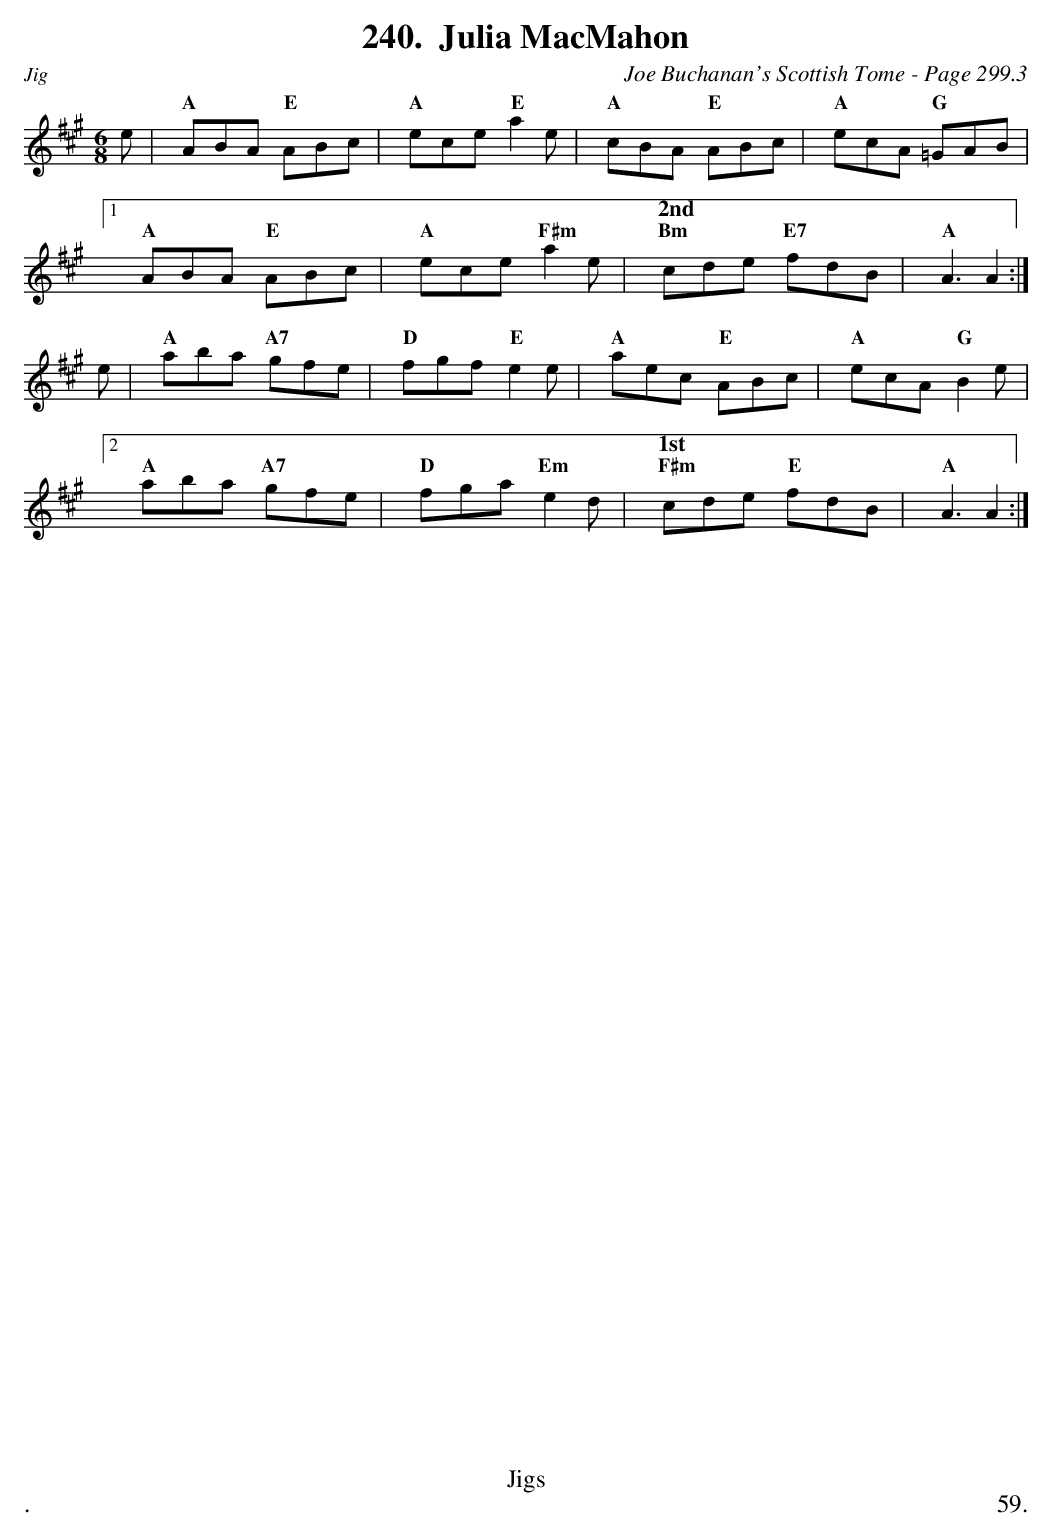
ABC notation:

X:1
T:Julia MacMahon
C:Joe Buchanan's Scottish Tome - Page 299.3
L:1/8
M:6/8
K:A
e | "A"ABA "E"ABc | "A"ece "E"a2 e | "A"cBA "E"ABc | "A"ecA "G"=GAB |
[1"A"ABA "E"ABc | "A"ece "F#m"a2 e | "^2nd""Bm"cde "E7"fdB | "A"A3 A2 :|
e | "A"aba "A7"gfe | "D"fgf "E"e2 e | "A"aec "E"ABc | "A"ecA "G"B2 e |
[2"A"aba "A7"gfe | "D"fga "Em"e2 d | "^1st""F#m"cde "E"fdB | "A"A3 A2 :|
